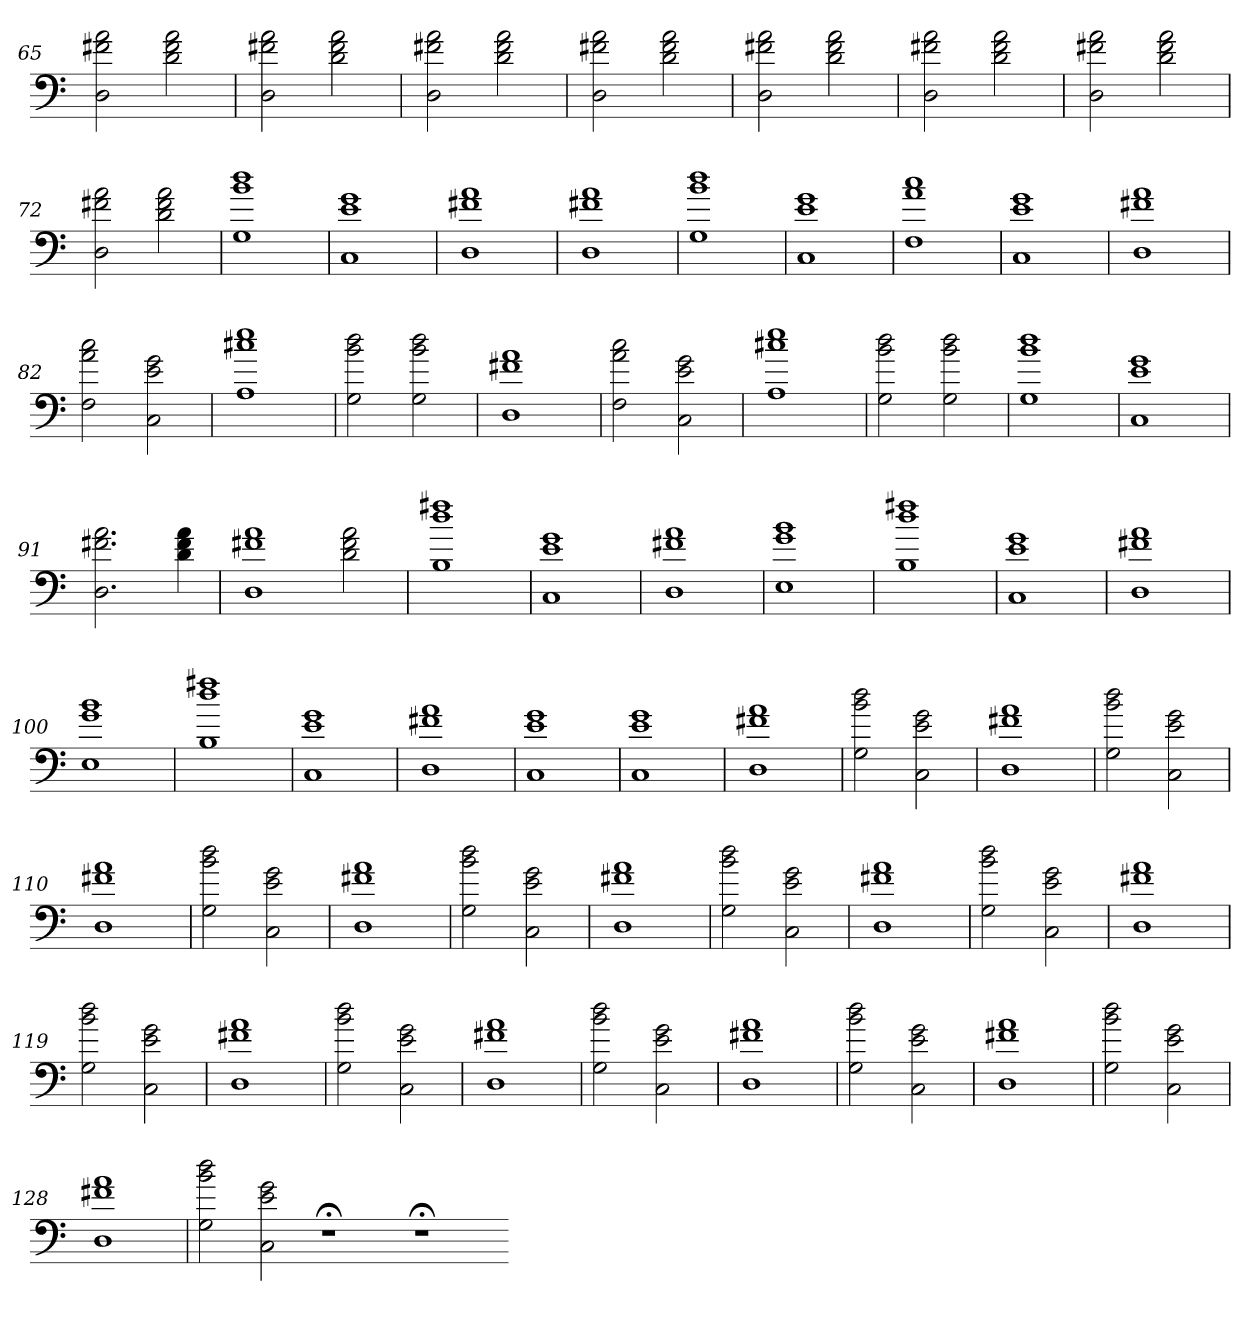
**kern
*part1
*staff1
=65
2D 2f#X 2a
2d 2f# 2a
=66
2D 2f#X 2a
2d 2f# 2a
=67
2D 2f#X 2a
2d 2f# 2a
=68
2D 2f#X 2a
2d 2f# 2a
=69
2D 2f#X 2a
2d 2f# 2a
=70
2D 2f#X 2a
2d 2f# 2a
=71
2D 2f#X 2a
2d 2f# 2a
=72
2D 2f#X 2a
2d 2f# 2a
=73
1G 1b 1dd
=74
1C 1e 1g
=75
1D 1f#X 1a
=76
1D 1f#X 1a
=77
1G 1b 1dd
=78
1C 1e 1g
=79
1F 1a 1cc
=80
1C 1e 1g
=81
1D 1f#X 1a
=82
2F 2a 2cc
2C 2e 2g
=83
1A 1cc#X 1ee
=84
2G 2b 2dd
2G 2b 2dd
=85
1D 1f#X 1a
=86
2F 2a 2cc
2C 2e 2g
=87
1A 1cc#X 1ee
=88
2G 2b 2dd
2G 2b 2dd
=89
1G 1b 1dd
=90
1C 1e 1g
=91
2.D 2.f#X 2.a
4d 4f# 4a
=92
1D 1f#X 1a
2d 2f# 2a
=93
1B 1dd 1ff#X
=94
1C 1e 1g
=95
1D 1f#X 1a
=96
1E 1g 1b
=97
1B 1dd 1ff#X
=98
1C 1e 1g
=99
1D 1f#X 1a
=100
1E 1g 1b
=101
1B 1dd 1ff#X
=102
1C 1e 1g
=103
1D 1f#X 1a
=104
1C 1e 1g
=105
1C 1e 1g
=106
1D 1f#X 1a
=107
2G 2b 2dd
2C 2e 2g
=108
1D 1f#X 1a
=109
2G 2b 2dd
2C 2e 2g
=110
1D 1f#X 1a
=111
2G 2b 2dd
2C 2e 2g
=112
1D 1f#X 1a
=113
2G 2b 2dd
2C 2e 2g
=114
1D 1f#X 1a
=115
2G 2b 2dd
2C 2e 2g
=116
1D 1f#X 1a
=117
2G 2b 2dd
2C 2e 2g
=118
1D 1f#X 1a
=119
2G 2b 2dd
2C 2e 2g
=120
1D 1f#X 1a
=121
2G 2b 2dd
2C 2e 2g
=122
1D 1f#X 1a
=123
2G 2b 2dd
2C 2e 2g
=124
1D 1f#X 1a
=125
2G 2b 2dd
2C 2e 2g
=126
1D 1f#X 1a
=127
2G 2b 2dd
2C 2e 2g
=128
1D 1f#X 1a
=129
2G 2b 2dd
2C 2e 2g
1r;<
1r;<
=-
*-
